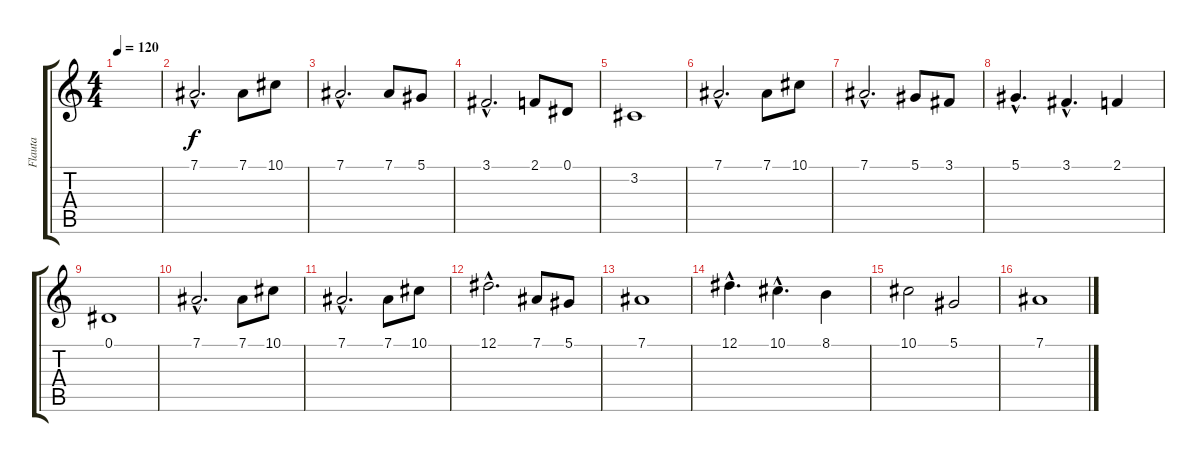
\track ("Flauta " "Flauta ") {instrument flute}
\staff {score tabs}
\tuning (Eb4 Bb3 Gb3 Db3 Ab2 Eb2) {hide}
\ts (4 4)
\tempo 120
\clef g2
\ks c
|
7.1{hac}.2{d} 7.1.8 10.1.8 |
7.1{hac}.2{d} 7.1.8 5.1.8 |
3.1{hac}.2{d} 2.1.8 0.1.8 |
3.2.1 |
7.1{hac}.2{d} 7.1.8 10.1.8 |
7.1{hac}.2{d volume 10} 5.1.8 3.1.8 |
5.1{hac}.4{d} 3.1{hac}.4{d} 2.1.4 |
0.1.1 |
7.1{hac}.2{d volume 6} 7.1.8 10.1.8 |
7.1{hac}.2{d} 7.1.8 10.1.8 |
12.1{hac}.2{d} 7.1.8 5.1.8 |
7.1.1{volume 0} |
12.1{hac}.4{d} 10.1{hac}.4{d} 8.1.4 |
10.1.2 5.1.2 |
7.1.1
